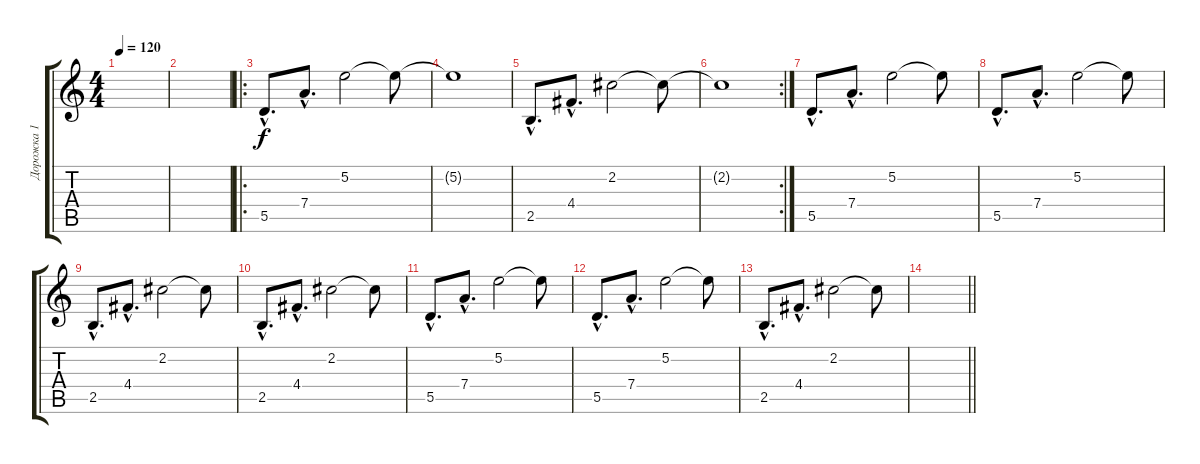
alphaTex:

\track ("Дорожка 1" "Дорожка 1") {instrument acousticguitarnylon}
\staff {score tabs}
\tuning (E4 B3 G3 D3 A2 E2) {hide}
\ts (4 4)
\tempo 120
\clef g2
\ks c
|
|
\ro
5.5{hac}.8{d} 7.4{hac}.8{d} 5.2.2 5.2{t}.8 |
5.2{t}.1 |
2.5{hac}.8{d} 4.4{hac}.8{d} 2.2.2 2.2{t}.8 |
\rc 2
2.2{t}.1 |
5.5{hac}.8{d} 7.4{hac}.8{d} 5.2.2 5.2{t}.8 |
5.5{hac}.8{d} 7.4{hac}.8{d} 5.2.2 5.2{t}.8 |
2.5{hac}.8{d} 4.4{hac}.8{d} 2.2.2 2.2{t}.8 |
2.5{hac}.8{d} 4.4{hac}.8{d} 2.2.2 2.2{t}.8 |
5.5{hac}.8{d} 7.4{hac}.8{d} 5.2.2 5.2{t}.8 |
5.5{hac}.8{d} 7.4{hac}.8{d} 5.2.2 5.2{t}.8 |
2.5{hac}.8{d} 4.4{hac}.8{d} 2.2.2 2.2{t}.8 |
\barLineRight lightlight
